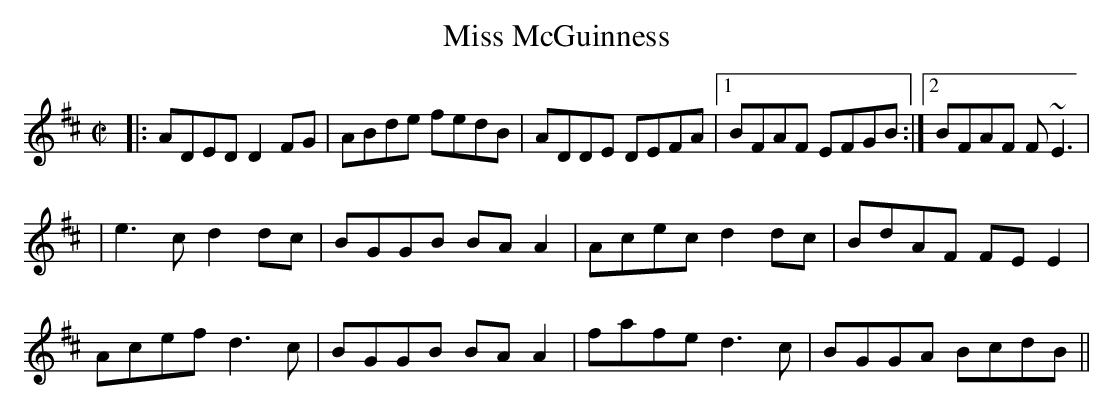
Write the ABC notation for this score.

X:1
T:Miss McGuinness
M:C|
K:D
|: ADED D2FG | ABde fedB | ADDE DEFA |1 BFAF EFGB :|2 BFAF F~E3 |
| e3c d2dc | BGGB BAA2 | Acec d2dc | BdAF FEE2 |
Acef d3c | BGGB BAA2 | fafe d3c | BGGA BcdB ||
